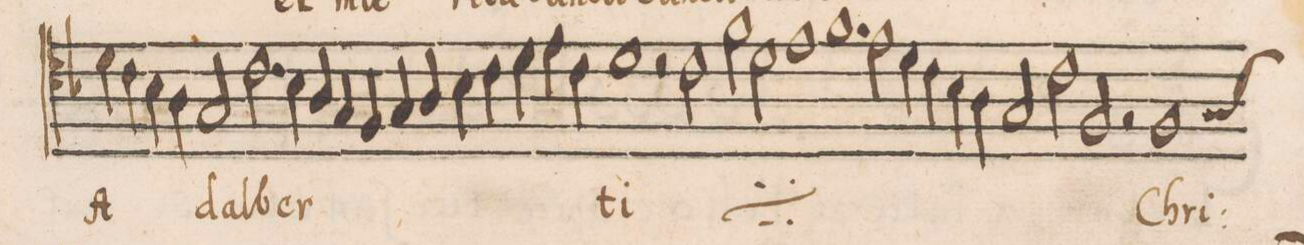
**kern	**text
*I"TENOR	*
*clefC4	*
*k[b-]	*
*met(C)	*
*M2/1	*
4d\	A-
4c\	.
4B-\	.
4A\	.
=11-	=11-
2G/	-dal-
2.c\	-ber-
4B-\	.
4A/	.
4G/	.
=12-	=12-
4F/	.
4G/	.
4A/	.
4B-\	.
4c\	.
4d\	.
4e\	.
4c\	.
=13-	=13-
1d	-ti
2r	.
*	*ij
2c\	San-
=14-	=14-
2f\	.
2d\	-cti
1e	A-
=15-	=15-
1.f	-dal-
2e\	.
=16-	=16-
4d\	.
4c\	.
4B-\	.
4A\	.
2G/	-ber-
2c\	.
=17-	=17-
2F/	-ti
*	*Xij
2r	.
*custos:G	*
1F	Chri-
=18-	=18-
*-	*-
